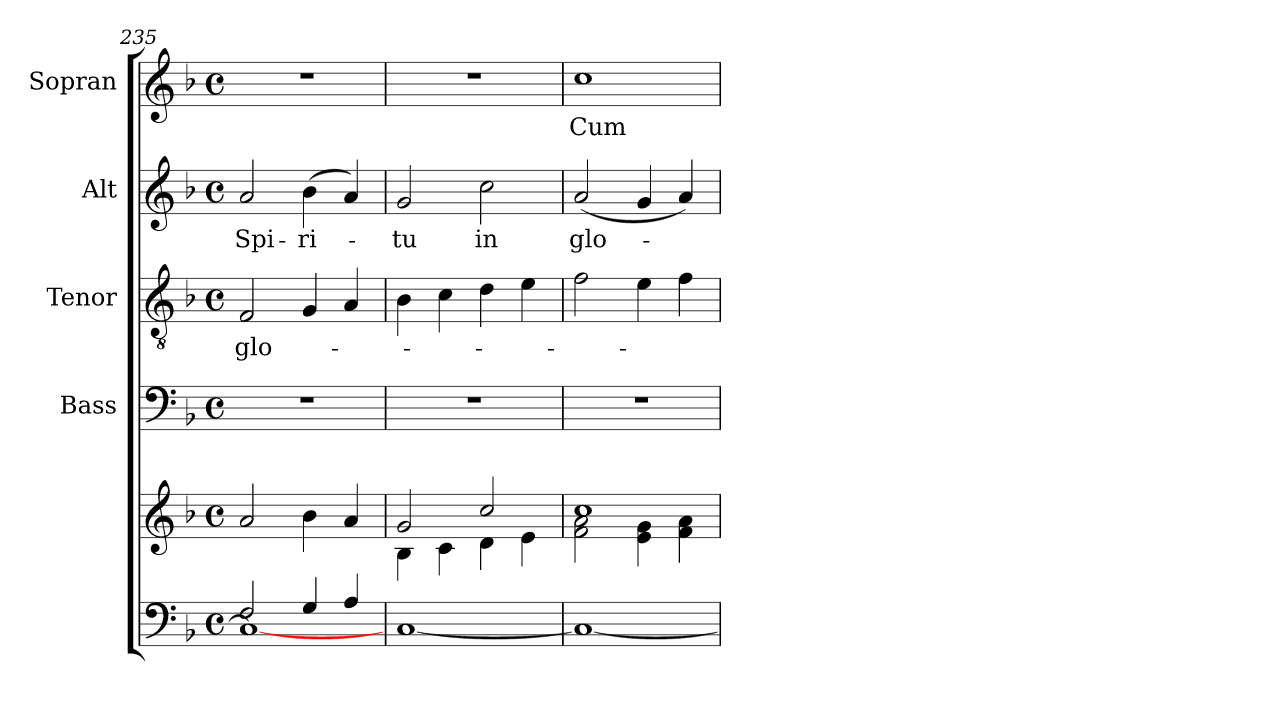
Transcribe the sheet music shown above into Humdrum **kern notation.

**kern	**kern	**kern	**kern	**text	**kern	**text	**kern	**text
*part5	*part5	*part4	*part3	*part3	*part2	*part2	*part1	*part1
*staff6	*staff5	*staff4	*staff3	*staff3	*staff2	*staff2	*staff1	*staff1
*	*	*I"Bass	*I"Tenor	*	*I"Alt	*	*I"Sopran	*
*	*	*I'B.	*I'T.	*	*I'A.	*	*I'S.	*
!!LO:LB:g=z
*clefF4	*clefG2	*clefF4	*clefGv2	*	*clefG2	*	*clefG2	*
*k[b-]	*k[b-]	*k[b-]	*k[b-]	*	*k[b-]	*	*k[b-]	*
*F:	*F:	*F:	*F:	*	*F:	*	*F:	*
*M4/4	*M4/4	*M4/4	*M4/4	*	*M4/4	*	*M4/4	*
*met(c)	*met(c)	*met(c)	*met(c)	*	*met(c)	*	*met(c)	*
=235	=235	=235	=235	=235	=235	=235	=235	=235
*^	*	*	*	*	*	*	*	*
!	!	!	!	!	!LO:LY:b	!	!LO:LY:b	!	!
2F/	1C_	2a/	1r	2F/	glo-	2a/	Spi-	1r	.
!	!	!	!	!	!	!	!LO:LY:b	!	!
4G/	.	4b-\	.	4G/	.	(>4b-\	-ri-	.	.
4A/	.	4a/	.	4A/	.	4a/)	.	.	.
*v	*v	*	*	*	*	*	*	*	*
=236	=236	=236	=236	=236	=236	=236	=236	=236
*	*^	*	*	*	*	*	*	*
!	!	!	!	!	!	!	!LO:LY:b	!	!
[1C	2g/	4B-\	1r	4B-\	.	2g/	-tu	1r	.
.	.	4c\	.	4c\	.	.	.	.	.
!	!	!	!	!	!	!	!LO:LY:b	!	!
.	2cc/	4d\	.	4d\	.	2cc\	in	.	.
.	.	4e\	.	4e\	.	.	.	.	.
=237	=237	=237	=237	=237	=237	=237	=237	=237	=237
!	!	!	!	!	!	!	!LO:LY:b	!	!LO:LY:b
1C_	1cc	2f\ 2a\	1r	2f\	.	(<2a/	glo-	1cc	Cum
.	.	4e\ 4g\	.	4e\	.	4g/	.	.	.
.	.	4f\ 4a\	.	4f\	.	4a/)	.	.	.
*	*v	*v	*	*	*	*	*	*	*
=	=	=	=	=	=	=	=	=
*-	*-	*-	*-	*-	*-	*-	*-	*-
